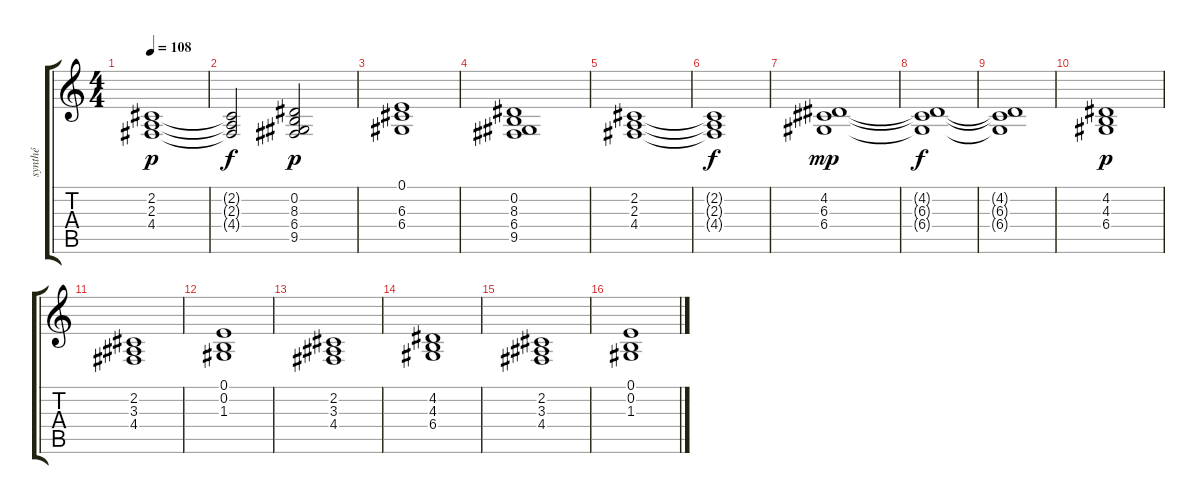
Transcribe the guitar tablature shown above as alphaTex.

\track ("synthé" "synthé") {instrument synthstrings1}
\staff {score tabs}
\tuning (E4 B3 G3 D3 A2 E2) {hide}
\ts (4 4)
\tempo 108
\clef g2
\ks c
(2.2 2.3 4.4).1{dy p} |
(2.2{t} 2.3{t} 4.4{t}).2{dy f} (0.2 8.3 6.4 9.5).2{dy p} |
(0.1 6.3 6.4).1 |
(0.2 8.3 6.4 9.5).1 |
(2.2 2.3 4.4).1 |
(2.2{t} 2.3{t} 4.4{t}).1{dy f} |
(4.2 6.3 6.4).1{dy mp} |
(4.2{t} 6.3{t} 6.4{t}).1{dy f} |
(4.2{t} 6.3{t} 6.4{t}).1 |
(4.2 4.3 6.4).1{dy p} |
(2.2 3.3 4.4).1 |
(0.1 0.2 1.3).1 |
(2.2 3.3 4.4).1 |
(4.2 4.3 6.4).1 |
(2.2 3.3 4.4).1 |
(0.1 0.2 1.3).1
